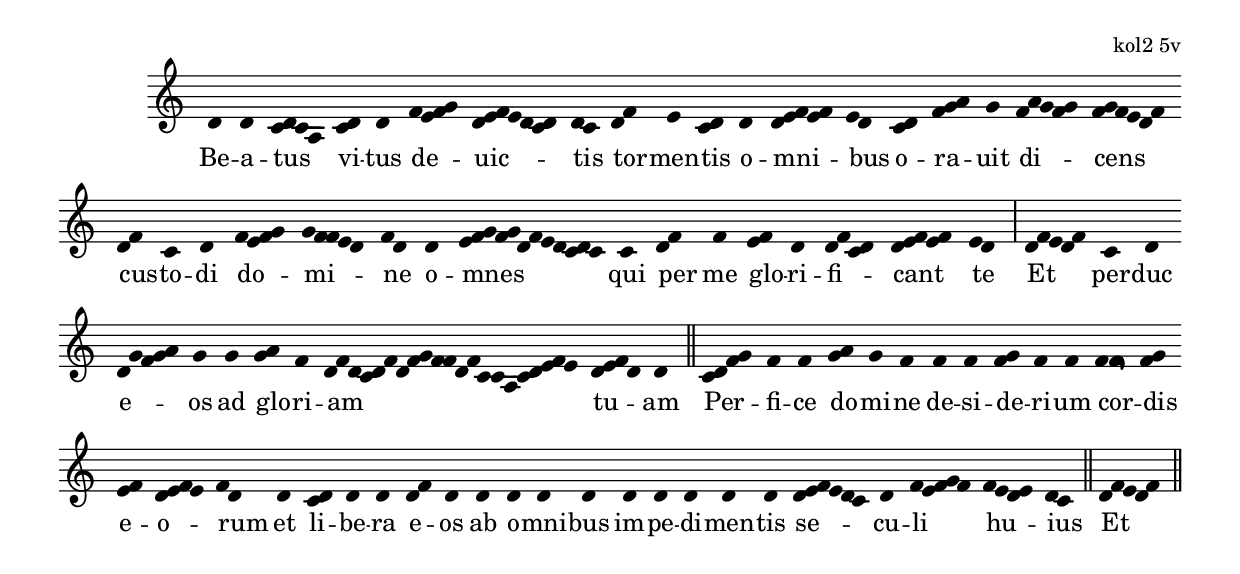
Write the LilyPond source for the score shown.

\version "2.19.32"

\include "../lib/synopsis.ily"

\score {
  \transpose c c' {
    \plainchant
    d d \melisma { c d c a, } \bar "" \melisma { c d } d \bar ""
    \melisma { f e f g } \melisma { d e f e d c d } \melisma { d c } \bar "" \melisma { d f } e \melisma { c d } \bar "" d \melisma { d e f e f } \melisma { e d } \bar ""
    \melisma { c d } \melisma { f g a } g \bar "" \melisma { f a g f g } \melisma { f g f e d f } \bar ""
    \melisma { d f } c d \bar "" \melisma { f e f g } \melisma { g f f e d } \melisma { f d } \bar "" d \melisma { e f g f g d f e d c d c } \bar ""
    c \bar "" \melisma { d f } \bar "" f \bar "" \melisma { e f } d \melisma { d f c d } \melisma { d e f e f } \bar "" \melisma { e d } \bar "|"

    \melisma { d f e d f } \bar "" c d \bar "" \melisma { d g f g a } g \bar ""
    g \bar "" \melisma { g a } f \melisma { d f d c d f d f g f f d f c c a, c d e f e } \bar "" \melisma { d e f d } d \bar "||"

    \melisma { c d f g } f f \bar "" \melisma { g a } g f \bar ""
    f f \melisma { f g } f f \bar "" \melisma { f \strophicus f } \melisma { f g } \bar "" \melisma { e f } \melisma { d e f e } \melisma { f d } \bar ""
    d \bar "" \melisma { c d } d d \bar "" \melisma { d f } d \bar ""
    d \bar "" d d d \bar "" d d d d d \bar ""
    \melisma { d e f e d c } d \melisma { f e f g f } \bar "" \melisma { f e d e } \melisma { d c } \bar "||"

    \melisma { d f e d f } \bar "||"
  }
  \addlyrics {
    Be -- a -- tus vi -- tus
    de -- uic -- tis tor -- men -- tis o -- mni -- bus
    o -- ra -- uit di -- cens
    cus -- to -- di do -- mi -- ne o -- mnes
    qui per me glo -- ri -- fi -- cant te

    Et per -- duc e -- os
    ad glo -- ri -- am tu -- am

    Per -- fi -- ce do -- mi -- ne
    de -- si -- de -- ri -- um cor -- dis e -- o -- rum
    et li -- be -- ra e -- os
    ab o -- mni -- bus im -- pe -- di -- men -- tis
    se -- cu -- li hu -- ius

    Et
  }
  \header {
    fontes = "kol2 5v"
  }
}
